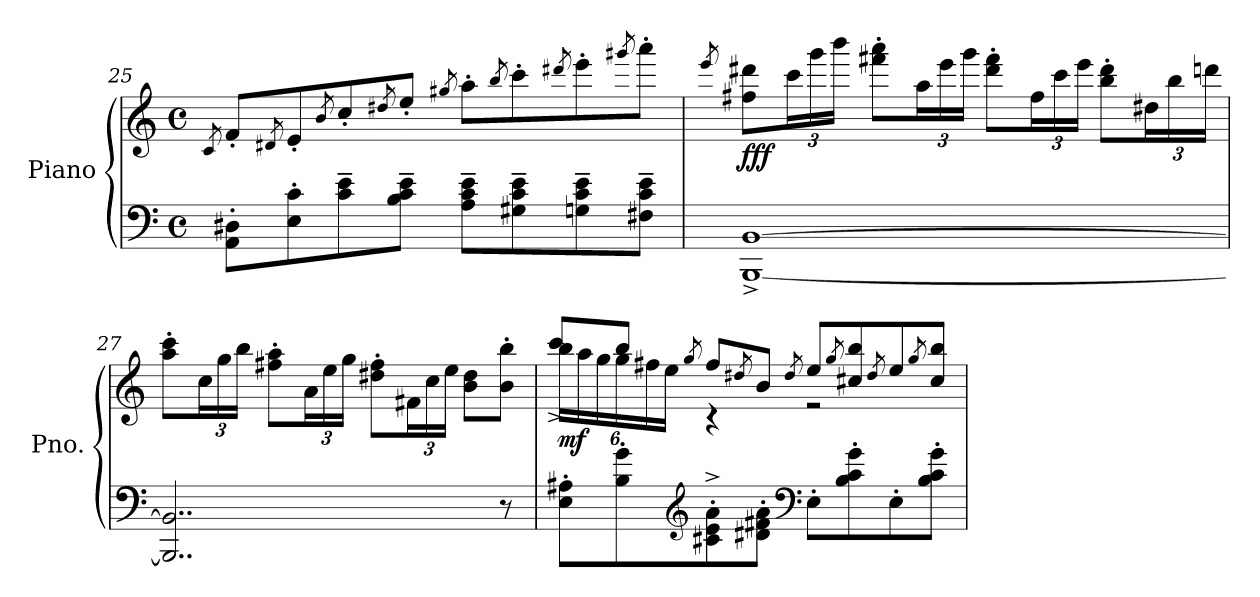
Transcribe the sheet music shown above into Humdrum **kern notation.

**kern	**kern	**dynam
*part1	*part1	*part1
*staff2	*staff1	*staff1/2
*I"Piano	*	*
*I'Pno.	*	*
*clefF4	*clefG2	*
*k[]	*k[]	*
*M4/4	*M4/4	*
*met(c)	*met(c)	*
=25	=25	=25
.	8qc/	.
8AA\' 8D#X\'L	8f'/L	.
.	8qd#X/	.
8E\' 8c\'	8e'/	.
.	8qb/	.
8c\~ 8e\~	8cc'/	.
.	8qdd#X/	.
8B\~ 8c\~ 8e\~J	8ee'/J	.
.	8qgg#X/	.
8A\~ 8c\~ 8e\~L	8aa'\L	.
.	8qbb/	.
8G#X\~ 8c\~ 8e\~	8ccc'\	.
.	8qddd#X/	.
8Gn\~ 8c\~ 8e\~	8eee'\	.
.	8qggg#X/	.
8F#X\~ 8c\~ 8e\~J	8aaa'\J	.
!!LO:LB:g=z
=26	=26	=26
.	8qeee/	.
!	!	!LO:DY:b
[1BBB^ [1BB^	8ff#X\ 8ddd#X\L	fff
*	*Xbrackettup	*
.	24ccc\L	.
.	24ggg\	.
.	24bbb\JJ	.
.	8fff#X\' 8aaa\'L	.
.	24aa\L	.
.	24eee\	.
.	24ggg\JJ	.
.	8ddd#\' 8fff#\'L	.
.	24ff#\L	.
.	24ccc\	.
.	24eee\JJ	.
.	8bb\' 8ddd#\'L	.
.	24dd#X\L	.
.	24bb\	.
.	24dddn\JJ	.
=27	=27	=27
2..BBB/] 2..BB/]	8aa\' 8ccc\'L	.
.	24cc\L	.
.	24gg\	.
.	24bb\JJ	.
.	8ff#X\' 8aa\'L	.
.	24a\L	.
.	24ee\	.
.	24gg\JJ	.
.	8dd#X\' 8ff#\'L	.
.	24f#X\L	.
.	24cc\	.
.	24ee\JJ	.
.	8b\ 8dd#\L	.
8r	8b\' 8bb\'J	.
!!LO:PB:g=z
=28	=28	=28
*	*^	*
!	!	!	!LO:DY:b
8E\' 8A#X\'L	24bb\LL	8ccc^/L	mf
.	24aa\	.	.
.	24gg\	.	.
8B\' 8g\'	24gg\	8bb/J	.
.	24ff#X\	.	.
.	24ee\JJ	.	.
*clefG2	*	*	*
.	8qgg/	.	.
8c#X\'^ 8e\'^ 8a\'^	8ff#/L	4r	.
.	8qdd#X/	.	.
8d#X\' 8f#X\' 8a\'J	8b/J	.	.
*clefF4	*	*	*
.	8qdd#/	.	.
8E'\L	8ee/L	2r	.
.	8qgg/	.	.
8B\' 8c#\' 8g\'	8cc#X/ 8bb/	.	.
.	8qdd#/	.	.
8E'\	8ee/	.	.
.	8qgg/	.	.
8B\' 8c#\' 8g\'J	8cc#/ 8bb/J	.	.
*	*v	*v	*
=	=	=
*-	*-	*-
